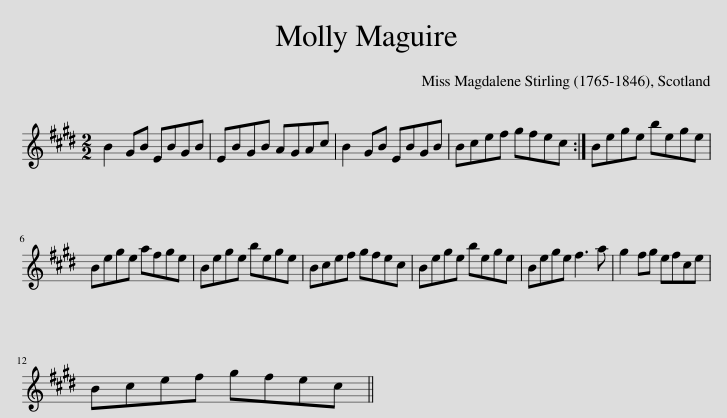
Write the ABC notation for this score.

X:1
L:1/8
M:2/2
I:linebreak $
K:E
V:1 treble
V:1
 B2 GB EBGB | EBGB AGAc | B2 GB EBGB | Bcef gfec :| Bege bege |$ %5
 Bege afge | Bege bege | Bcef gfec | Bege bege | Bege f3 a | %10
 g2 fg efce |$ Bcef gfec || %12
